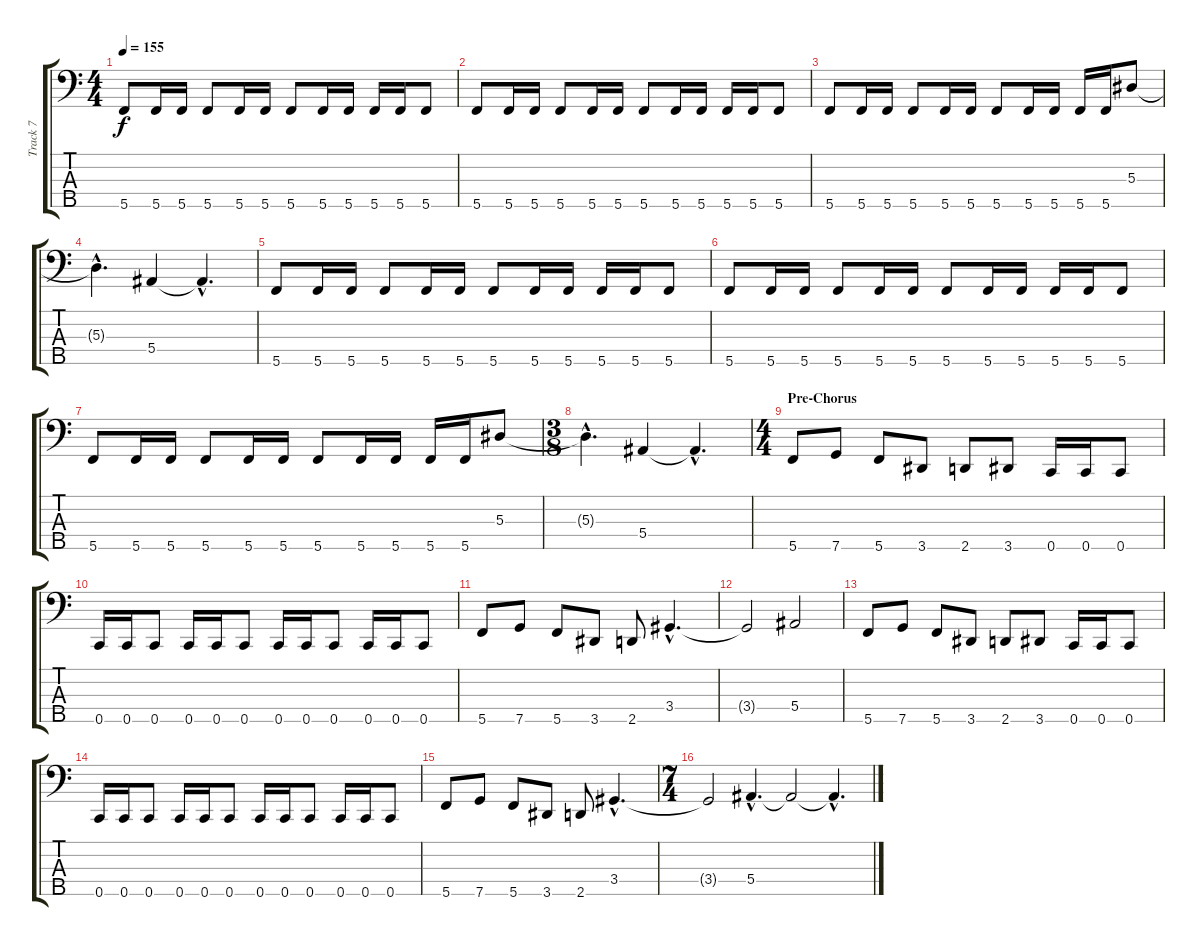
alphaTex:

\track ("Track 7" "Track 7") {instrument electricbasspick}
\staff {score tabs}
\tuning (Ab2 Eb2 Bb1 F1 C1) {hide}
\ts (4 4)
\tempo 155
\clef f4
\ks c
5.5.8{dy f} 5.5.16 5.5.16 5.5.8 5.5.16 5.5.16 5.5.8 5.5.16 5.5.16 5.5.16 5.5.16 5.5.8 |
5.5.8 5.5.16 5.5.16 5.5.8 5.5.16 5.5.16 5.5.8 5.5.16 5.5.16 5.5.16 5.5.16 5.5.8 |
5.5.8 5.5.16 5.5.16 5.5.8 5.5.16 5.5.16 5.5.8 5.5.16 5.5.16 5.5.16 5.5.16 5.3.8 |
5.3{hac t}.4{d} 5.4.4 5.4{hac t}.4{d} |
5.5.8 5.5.16 5.5.16 5.5.8 5.5.16 5.5.16 5.5.8 5.5.16 5.5.16 5.5.16 5.5.16 5.5.8 |
5.5.8 5.5.16 5.5.16 5.5.8 5.5.16 5.5.16 5.5.8 5.5.16 5.5.16 5.5.16 5.5.16 5.5.8 |
5.5.8 5.5.16 5.5.16 5.5.8 5.5.16 5.5.16 5.5.8 5.5.16 5.5.16 5.5.16 5.5.16 5.3.8 |
\ts (3 8)
5.3{hac t}.4{d} 5.4.4 5.4{hac t}.4{d} |
\ts (4 4)
\section ("" "Pre-Chorus")
5.5.8 7.5.8 5.5.8 3.5.8 2.5.8 3.5.8 0.5.16 0.5.16 0.5.8 |
0.5.16 0.5.16 0.5.8 0.5.16 0.5.16 0.5.8 0.5.16 0.5.16 0.5.8 0.5.16 0.5.16 0.5.8 |
5.5.8 7.5.8 5.5.8 3.5.8 2.5.8 3.4{hac}.4{d} |
3.4{t}.2 5.4.2 |
5.5.8 7.5.8 5.5.8 3.5.8 2.5.8 3.5.8 0.5.16 0.5.16 0.5.8 |
0.5.16 0.5.16 0.5.8 0.5.16 0.5.16 0.5.8 0.5.16 0.5.16 0.5.8 0.5.16 0.5.16 0.5.8 |
5.5.8 7.5.8 5.5.8 3.5.8 2.5.8 3.4{hac}.4{d} |
\ts (7 4)
3.4{t}.2 5.4{hac}.4{d} 5.4{t}.2 5.4{hac t}.4{d}
